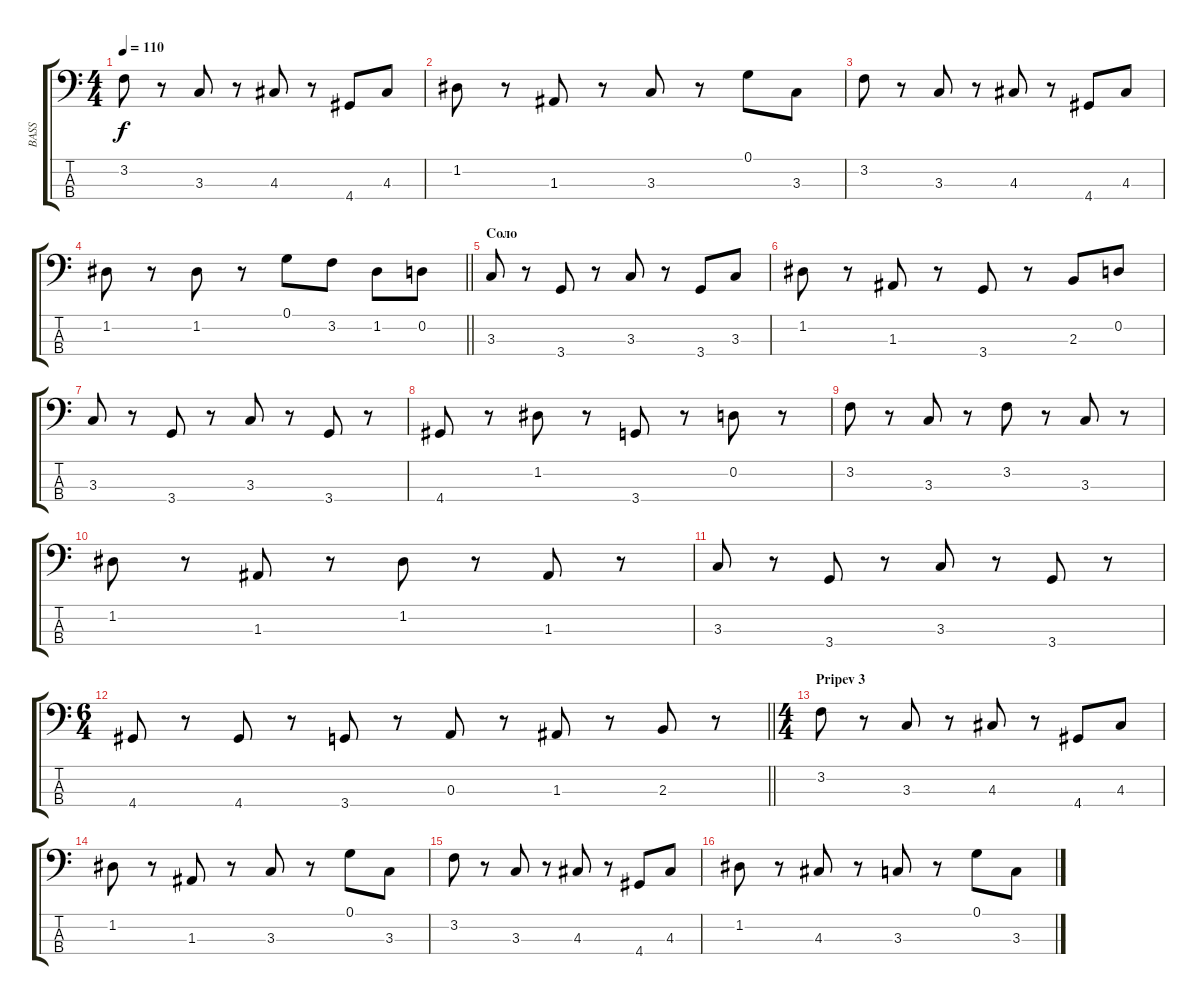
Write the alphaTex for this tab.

\track ("BASS" "BASS") {instrument electricbasspick}
\staff {score tabs}
\tuning (G2 D2 A1 E1) {hide}
\ts (4 4)
\tempo 110
\clef f4
\ks c
3.2.8{dy f} r.8 3.3.8 r.8 4.3.8 r.8 4.4.8 4.3.8 |
1.2.8 r.8 1.3.8 r.8 3.3.8 r.8 0.1.8 3.3.8 |
3.2.8 r.8 3.3.8 r.8 4.3.8 r.8 4.4.8 4.3.8 |
\barLineRight lightlight
1.2.8 r.8 1.2.8 r.8 0.1.8 3.2.8 1.2.8 0.2.8 |
\section ("" "Соло")
3.3.8 r.8 3.4.8 r.8 3.3.8 r.8 3.4.8 3.3.8 |
1.2.8 r.8 1.3.8 r.8 3.4.8 r.8 2.3.8 0.2.8 |
3.3.8 r.8 3.4.8 r.8 3.3.8 r.8 3.4.8 r.8 |
4.4.8 r.8 1.2.8 r.8 3.4.8 r.8 0.2.8 r.8 |
3.2.8 r.8 3.3.8 r.8 3.2.8 r.8 3.3.8 r.8 |
1.2.8 r.8 1.3.8 r.8 1.2.8 r.8 1.3.8 r.8 |
3.3.8 r.8 3.4.8 r.8 3.3.8 r.8 3.4.8 r.8 |
\ts (6 4)
\barLineRight lightlight
4.4.8 r.8 4.4.8 r.8 3.4.8 r.8 0.3.8 r.8 1.3.8 r.8 2.3.8 r.8 |
\ts (4 4)
\section ("" "Pripev 3")
3.2.8 r.8 3.3.8 r.8 4.3.8 r.8 4.4.8 4.3.8 |
1.2.8 r.8 1.3.8 r.8 3.3.8 r.8 0.1.8 3.3.8 |
3.2.8 r.8 3.3.8 r.8 4.3.8 r.8 4.4.8 4.3.8 |
1.2.8 r.8 4.3.8 r.8 3.3.8 r.8 0.1.8 3.3.8
